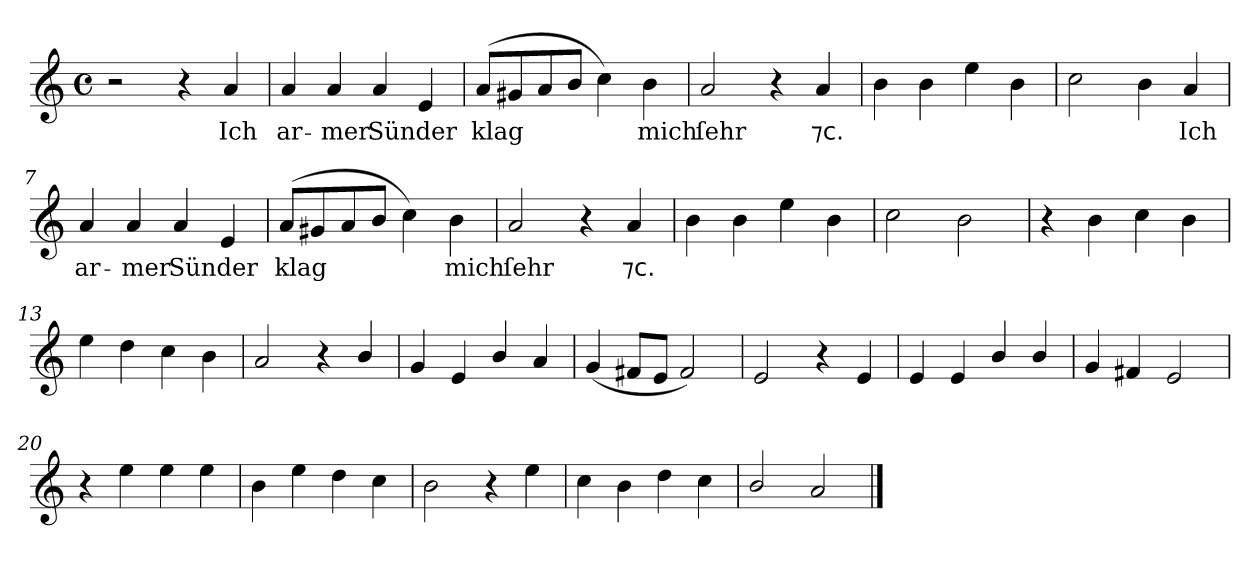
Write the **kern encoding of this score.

**kern	**text
*part1	*part1
*staff1	*staff1
*k[]	*
*a:	*
*M4/4	*
*met(c)	*
=1	=1
2r	.
4r	.
4a	Ich
=2	=2
4a	ar-
4a	-mer
4a	Sünder
4e	.
=3	=3
(<8aL	klag
8g#X	.
8a	.
8bJ	.
4cc)	.
4b	mich
=4	=4
2a	ſehr
4r	.
4a	⁊c.
=5	=5
4b	.
4b	.
4ee	.
4b	.
=6	=6
2cc	.
4b	.
4a	Ich
=7	=7
4a	ar-
4a	-mer
4a	Sünder
4e	.
=8	=8
(<8aL	klag
8g#X	.
8a	.
8bJ	.
4cc)	.
4b	mich
=9	=9
2a	ſehr
4r	.
4a	⁊c.
=10	=10
4b	.
4b	.
4ee	.
4b	.
=11	=11
2cc	.
2b	.
=12	=12
4r	.
4b	.
4cc	.
4b	.
=13	=13
4ee	.
4dd	.
4cc	.
4b	.
=14	=14
2a	.
4r	.
4b/	.
=15	=15
4g	.
4e	.
4b/	.
4a	.
=16	=16
(<4g	.
8f#XL	.
8eJ	.
2f#)	.
=17	=17
2e	.
4r	.
4e	.
=18	=18
4e	.
4e	.
4b/	.
4b/	.
=19	=19
4g	.
4f#X	.
2e	.
=20	=20
4r	.
4ee	.
4ee	.
4ee	.
=21	=21
4b	.
4ee	.
4dd	.
4cc	.
=22	=22
2b	.
4r	.
4ee	.
=23	=23
4cc	.
4b	.
4dd	.
4cc	.
=24	=24
2b/	.
2a	.
==	==
*-	*-
